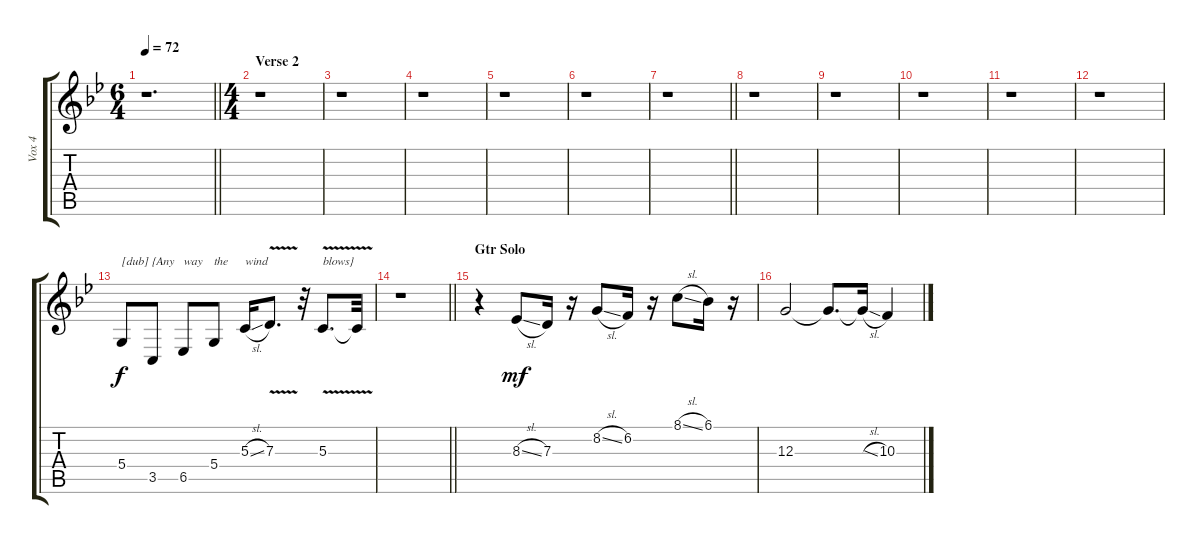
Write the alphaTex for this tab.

\track ("Vox 4" "Vox 4") {instrument altosax}
\staff {score tabs}
\tuning (E4 B3 G3 D3 A2 E2) {hide}
\ts (6 4)
\tempo 72
\clef g2
\barLineRight lightlight
\ks bb
r.1{d dy mf} |
\ts (4 4)
\section ("" "Verse 2")
r.1 |
r.1 |
r.1 |
r.1 |
r.1 |
\barLineRight lightlight
r.1 |
r.1 |
r.1 |
r.1 |
r.1 |
r.1 |
5.4.8{txt "[dub] {Any" dy f} 3.5.8 6.5.8{txt "way"} 5.4.8{txt "the"} 5.3{sl}.16{txt "wind"} 7.3{v}.8{d} r.32 5.3{v}.8{d txt "blows}"} 5.3{t}.32 |
\barLineRight lightlight
r.1 |
\section ("" "Gtr Solo")
r.4 8.3{sl}.8{dy mf} 7.3.16 r.16 8.2{sl}.8 6.2.16 r.16 8.1{sl}.8 6.1.16 r.16 |
12.3.2{balance 13} 12.3{t}.8{d} 12.3{sl t}.16 10.3.4
